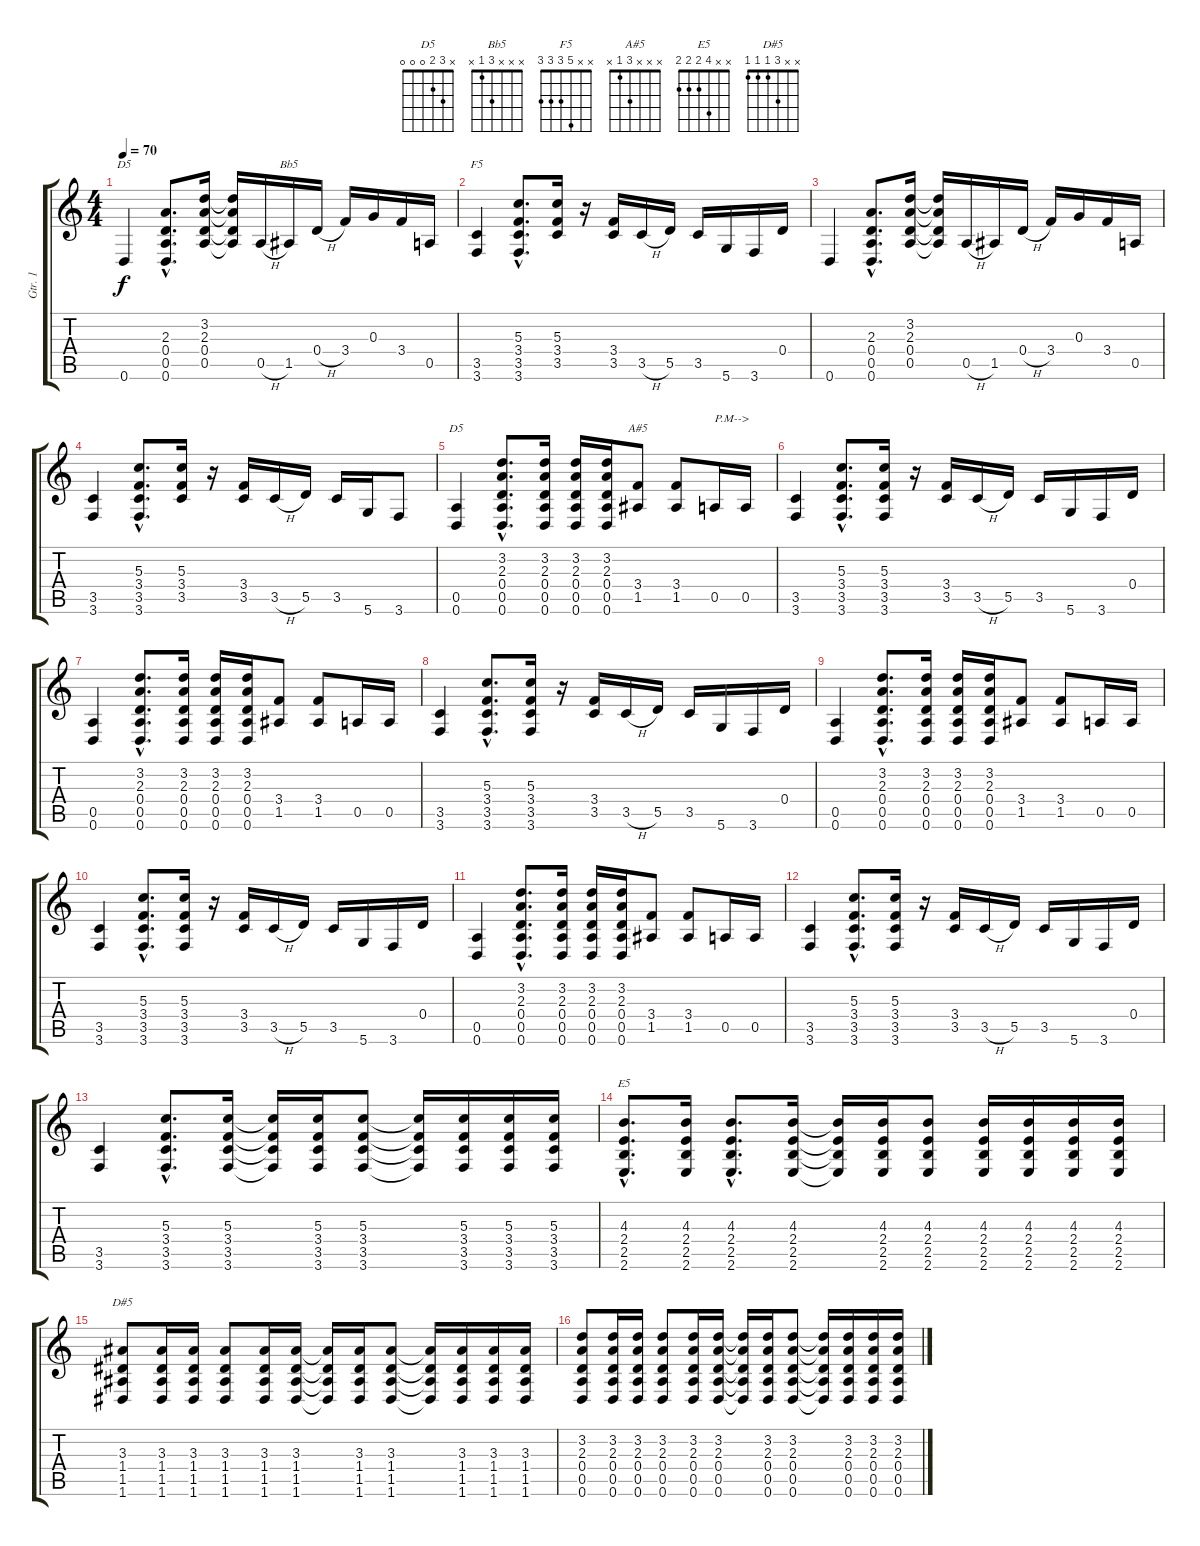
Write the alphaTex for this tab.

\track ("Gtr. 1" "Gtr. 1") {instrument electricguitarclean}
\staff {score tabs}
\tuning (E4 B3 G3 D3 A2 D2) {hide}
\chord ("D5" x x 2 0 0 0)
\chord ("Bb5" x x x 3 1 x)
\chord ("F5" x x 5 3 3 3)
\chord ("D5" x 3 2 0 0 0)
\chord ("A#5" x x x 3 1 x)
\chord ("E5" x x 4 2 2 2)
\chord ("D#5" x x 3 1 1 1)
\ts (4 4)
\tempo 70
\clef g2
\ks c
0.6.4{ch "D5" dy f} (2.3{hac} 0.4{hac} 0.5{hac} 0.6{hac}).8{d} (3.2 2.3 0.4 0.5).16 (3.2{t} 2.3{t} 0.4{t} 0.5{t}).16 0.5{h}.16 1.5.16{ch "Bb5"} 0.4{h}.16 3.4.16 0.3.16 3.4.16 0.5.16 |
(3.5 3.6).4{ch "F5"} (5.3{hac} 3.4{hac} 3.5{hac} 3.6{hac}).8{d} (5.3 3.4 3.5).16 r.16 (3.4 3.5).16 3.5{h}.16 5.5.16 3.5.16 5.6.16 3.6.16 0.4.16 |
0.6.4 (2.3{hac} 0.4{hac} 0.5{hac} 0.6{hac}).8{d} (3.2 2.3 0.4 0.5).16 (3.2{t} 2.3{t} 0.4{t} 0.5{t}).16 0.5{h}.16 1.5.16 0.4{h}.16 3.4.16 0.3.16 3.4.16 0.5.16 |
(3.5 3.6).4 (5.3{hac} 3.4{hac} 3.5{hac} 3.6{hac}).8{d} (5.3 3.4 3.5).16 r.16 (3.4 3.5).16 3.5{h}.16 5.5.16 3.5.16 5.6.16 3.6.8 |
(0.5 0.6).4{ch "D5"} (3.2{hac} 2.3{hac} 0.4{hac} 0.5{hac} 0.6{hac}).8{d} (3.2 2.3 0.4 0.5 0.6).16 (3.2 2.3 0.4 0.5 0.6).16 (3.2 2.3 0.4 0.5 0.6).16 (3.4 1.5).8{ch "A#5"} (3.4 1.5).8 0.5.16{txt "P.M-->"} 0.5.16 |
(3.5 3.6).4 (5.3{hac} 3.4{hac} 3.5{hac} 3.6{hac}).8{d} (5.3 3.4 3.5 3.6).16 r.16 (3.4 3.5).16 3.5{h}.16 5.5.16 3.5.16 5.6.16 3.6.16 0.4.16 |
(0.5 0.6).4 (3.2{hac} 2.3{hac} 0.4{hac} 0.5{hac} 0.6{hac}).8{d} (3.2 2.3 0.4 0.5 0.6).16 (3.2 2.3 0.4 0.5 0.6).16 (3.2 2.3 0.4 0.5 0.6).16 (3.4 1.5).8 (3.4 1.5).8 0.5.16 0.5.16 |
(3.5 3.6).4 (5.3{hac} 3.4{hac} 3.5{hac} 3.6{hac}).8{d} (5.3 3.4 3.5 3.6).16 r.16 (3.4 3.5).16 3.5{h}.16 5.5.16 3.5.16 5.6.16 3.6.16 0.4.16 |
(0.5 0.6).4 (3.2{hac} 2.3{hac} 0.4{hac} 0.5{hac} 0.6{hac}).8{d} (3.2 2.3 0.4 0.5 0.6).16 (3.2 2.3 0.4 0.5 0.6).16 (3.2 2.3 0.4 0.5 0.6).16 (3.4 1.5).8 (3.4 1.5).8 0.5.16 0.5.16 |
(3.5 3.6).4 (5.3{hac} 3.4{hac} 3.5{hac} 3.6{hac}).8{d} (5.3 3.4 3.5 3.6).16 r.16 (3.4 3.5).16 3.5{h}.16 5.5.16 3.5.16 5.6.16 3.6.16 0.4.16 |
(0.5 0.6).4 (3.2{hac} 2.3{hac} 0.4{hac} 0.5{hac} 0.6{hac}).8{d} (3.2 2.3 0.4 0.5 0.6).16 (3.2 2.3 0.4 0.5 0.6).16 (3.2 2.3 0.4 0.5 0.6).16 (3.4 1.5).8 (3.4 1.5).8 0.5.16 0.5.16 |
(3.5 3.6).4 (5.3{hac} 3.4{hac} 3.5{hac} 3.6{hac}).8{d} (5.3 3.4 3.5 3.6).16 r.16 (3.4 3.5).16 3.5{h}.16 5.5.16 3.5.16 5.6.16 3.6.16 0.4.16 |
(3.5 3.6).4 (5.3{hac} 3.4{hac} 3.5{hac} 3.6{hac}).8{d} (5.3 3.4 3.5 3.6).16 (5.3{t} 3.4{t} 3.5{t} 3.6{t}).16 (5.3 3.4 3.5 3.6).16 (5.3 3.4 3.5 3.6).8 (5.3{t} 3.4{t} 3.5{t} 3.6{t}).16 (5.3 3.4 3.5 3.6).16 (5.3 3.4 3.5 3.6).16 (5.3 3.4 3.5 3.6).16 |
(4.3{hac} 2.4{hac} 2.5{hac} 2.6{hac}).8{d ch "E5"} (4.3 2.4 2.5 2.6).16 (4.3{hac} 2.4{hac} 2.5{hac} 2.6{hac}).8{d} (4.3 2.4 2.5 2.6).16 (4.3{t} 2.4{t} 2.5{t} 2.6{t}).16 (4.3 2.4 2.5 2.6).16 (4.3 2.4 2.5 2.6).8 (4.3 2.4 2.5 2.6).16 (4.3 2.4 2.5 2.6).16 (4.3 2.4 2.5 2.6).16 (4.3 2.4 2.5 2.6).16 |
(3.3 1.4 1.5 1.6).8{ch "D#5"} (3.3 1.4 1.5 1.6).16 (3.3 1.4 1.5 1.6).16 (3.3 1.4 1.5 1.6).8 (3.3 1.4 1.5 1.6).16 (3.3 1.4 1.5 1.6).16 (3.3{t} 1.4{t} 1.5{t} 1.6{t}).16 (3.3 1.4 1.5 1.6).16 (3.3 1.4 1.5 1.6).8 (3.3{t} 1.4{t} 1.5{t} 1.6{t}).16 (3.3 1.4 1.5 1.6).16 (3.3 1.4 1.5 1.6).16 (3.3 1.4 1.5 1.6).16 |
(3.2 2.3 0.4 0.5 0.6).8 (3.2 2.3 0.4 0.5 0.6).16 (3.2 2.3 0.4 0.5 0.6).16 (3.2 2.3 0.4 0.5 0.6).8 (3.2 2.3 0.4 0.5 0.6).16 (3.2 2.3 0.4 0.5 0.6).16 (3.2{t} 2.3{t} 0.4{t} 0.5{t} 0.6{t}).16 (3.2 2.3 0.4 0.5 0.6).16 (3.2 2.3 0.4 0.5 0.6).8 (3.2{t} 2.3{t} 0.4{t} 0.5{t} 0.6{t}).16 (3.2 2.3 0.4 0.5 0.6).16 (3.2 2.3 0.4 0.5 0.6).16 (3.2 2.3 0.4 0.5 0.6).16
